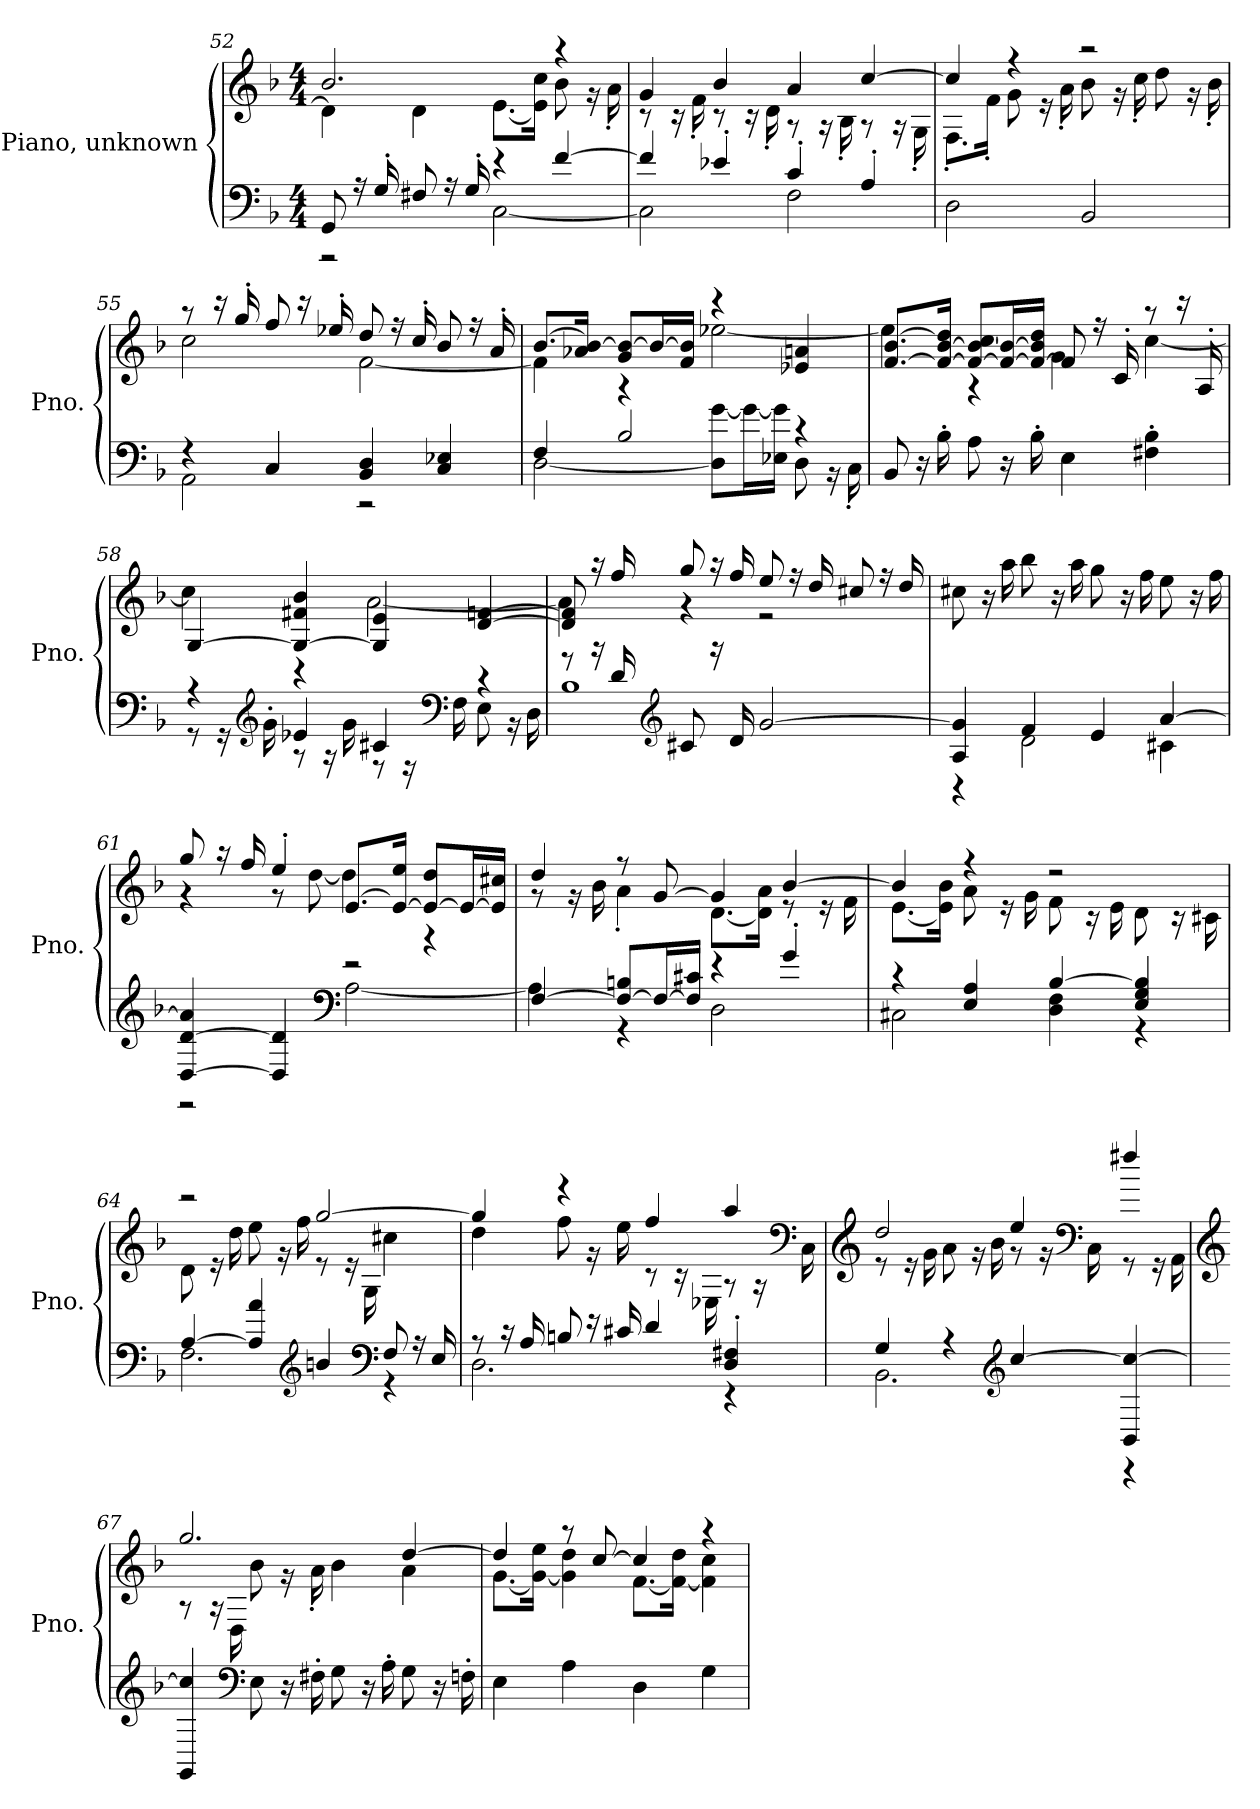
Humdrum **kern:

**kern	**kern
*part1	*part1
*staff2	*staff1
*I"Piano, unknown	*
*I'Pno.	*
!!LO:LB:g=z
*clefF4	*clefG2
*k[b-]	*k[b-]
*M4/4	*M4/4
=52	=52
*^	*^
8GG/	2r	2.b-/	4d\]
16r	.	.	.
16G'/	.	.	.
8F#X/	.	.	4d\
16r	.	.	.
16G'/	.	.	.
4r	[2C\	.	[8.e\L
.	.	.	16e\] 16cc\Jk
[4f/	.	4r	8b-\
.	.	.	16r
.	.	.	16a'\
=53	=53	=53	=53
4f/]	2C\]	4g/	8r
.	.	.	16r
.	.	.	16f'\
4e-X'/	.	4b-/	8r
.	.	.	16r
.	.	.	16d'\
4c'/	2F\	4a/	8r
.	.	.	16r
.	.	.	16B-'\
4A'/	.	[4cc/	8r
.	.	.	16r
.	.	.	16G'\
*v	*v	*	*
=54	=54	=54
2D\	4cc/]	8.F'\L
.	.	16f'\Jk
.	4r	8g\
.	.	16r
.	.	16a'\
2BB-/	2r	8b-\
.	.	16r
.	.	16cc'\
.	.	8dd\
.	.	16r
.	.	16b-'\
!!LO:LB:g=z	!!
=55	=55	=55
*^	*	*
4r	2AA\	8r	2cc\
.	.	16r	.
.	.	16gg'/	.
4C/	.	8ff/	.
.	.	16r	.
.	.	16ee-X'/	.
4BB-/ 4D/	2r	8dd/	[2f\
.	.	16r	.
.	.	16cc'/	.
4C/ 4E-X/	.	8b-/	.
.	.	16r	.
.	.	16a'/	.
=56	=56	=56	=56
4F/	[2D\	[8.b-/L	4f\]
.	.	16a-X/ 16b-/_Jk	.
2B-/	.	8g/ 8b-/_L	4r
.	.	16b-/L_	.
.	.	16f/ 16b-/]JJ	.
.	8D\] [8g\L	4r	[2ee-X\
.	16g\L_	.	.
.	16E-X\ 16g\]JJ	.	.
4r	8D\	4e-X/ 4an/	.
.	16r	.	.
.	16C'\	.	.
*v	*v	*	*
!!LO:PB:g=z	!!
=57	=57	=57
8BB-/	[8.f/ [8.b-/L	4ee-\]
16r	.	.
16B-'\	16f/_ 16b-/_ 16dd/Jk	.
8A\	8f/_ 8b-/_ 8cc/L	4r
16r	16f/_ 16b-/_L	.
16B-'\	16f/_ 16b-/] 16dd/JJ	.
4E\	8f/]	4g\
.	16r	.
.	16c'/	.
4F#X\' 4B-\'	8r	[4cc\
.	16r	.
.	16A'/	.
=58	=58	=58
*^	*	*
4r	8r	[4G/	4cc\]
.	16r	.	.
*clefG2	*	*	*
.	16g'\	.	.
4e-X/	8r	4G/_ 4f#X/ 4b-/	4r
.	16r	.	.
.	16g\	.	.
4c#X/	8r	4G/] 4e/	[2a\
.	16r	.	.
*clefF4	*	*	*
.	16F\	.	.
4r	8E\	[4d/ [4fn/	.
.	16r	.	.
.	16D\	.	.
!!LO:LB:g=z	!!
=59	=59	=59	=59
8r	1B-	8d/] 8f/]	4a\]
16r	.	16r	.
16d/	.	16ff/	.
*clefG2	*	*	*
8c#X/	.	8gg/	4r
16r	.	16r	.
16d/	.	16ff/	.
[2g/	.	8ee/	2r
.	.	16r	.
.	.	16dd/	.
.	.	8cc#X/	.
.	.	16r	.
.	.	16dd/	.
*	*	*v	*v
=60	=60	=60
4A/ 4g/]	4r	8cc#X\
.	.	16r
.	.	16aa\
4f/	2d\	8bb-\
.	.	16r
.	.	16aa\
4e/	.	8gg\
.	.	16r
.	.	16ff\
[4a/	4c#X\	8ee\
.	.	16r
.	.	16ff\
!!LO:LB:g=z
=61	=61	=61
*	*	*^
[4D/ [4d/ 4a/]	2r	8gg/	4r
.	.	16r	.
.	.	16ff/	.
4D/] 4d/]	.	4ee'/	8r
.	.	.	[8dd\
*clefF4	*	*	*
2r	[2A\	[8.e/L	4dd\]
.	.	16e/_ 16ee/Jk	.
.	.	8e/_ 8dd/L	4r
.	.	16e/L_	.
.	.	16e/] 16cc#X/JJ	.
=62	=62	=62	=62
[4F/	4A\]	4dd/	8r
.	.	.	16r
.	.	.	16b-\
8F/_ 8Bn/L	4r	8r	4a'\
16F/L_	.	[8g/	.
16F/] 16c#X/JJ	.	.	.
4r	2D\	4g/]	[8.d\L
.	.	.	16d\] 16a\Jk
4g'/	.	[4b-/	8r
.	.	.	16r
.	.	.	16f\
=63	=63	=63	=63
4r	2C#X\	4b-/]	[8.e\L
.	.	.	16e\] 16b-\Jk
4E/ 4A/	.	4r	8a\
.	.	.	16r
.	.	.	16g\
[4B-/	4D\ 4F\	2r	8f\
.	.	.	16r
.	.	.	16e\
4E/ 4G/ 4B-/]	4r	.	8d\
.	.	.	16r
.	.	.	16c#X\
!!LO:LB:g=z	!!
=64	=64	=64	=64
[4A/	2.F\	2r	8d\
.	.	.	16r
.	.	.	16dd\
4A/] 4a/	.	.	8ee\
.	.	.	16r
.	.	.	16ff\
*clefG2	*	*	*
4bn/	.	[2gg/	8r
.	.	.	16r
.	.	.	16G\
*clefF4	*	*	*
8F/	4r	.	4cc#X\
16r	.	.	.
16E/	.	.	.
=65	=65	=65	=65
8r	2.D\	4gg/]	4dd\
16r	.	.	.
16A/	.	.	.
8Bn/	.	4r	8ff\
16r	.	.	16r
16c#X/	.	.	16ee\
4d/	.	4ff/	8r
.	.	.	16r
.	.	.	16E-X\
4D/' 4F#X/'	4r	4aa/	8r
.	.	.	16r
*	*	*clefF4	*
.	.	.	16C\
!!LO:LB:g=z	!!
=66	=66	=66	=66
*	*	*clefG2	*
4G/	2.BB-\	2dd/	8r
.	.	.	16r
.	.	.	16g\
4r	.	.	8a\
.	.	.	16r
.	.	.	16b-\
*clefG2	*	*	*
[4cc/	.	4ee/	8r
.	.	.	16r
*	*	*clefF4	*
.	.	.	16C\
4BB-/ 4cc/_	4r	4ff#X/	8r
.	.	.	16r
.	.	.	16AA\
*v	*v	*	*
=67	=67	=67
*	*clefG2	*
4GG/ 4cc/]	2.gg/	8r
.	.	16r
.	.	16D\
*clefF4	*	*
8E\	.	8b-\
16r	.	16r
16F#X'\	.	16a'\
8G\	.	4b-\
16r	.	.
16A'\	.	.
8G\	[4dd/	4a\
16r	.	.
16Fn'\	.	.
=68	=68	=68
4E\	4dd/]	[8.g\L
.	.	16g\_ 16ee\Jk
4A\	8r	4g\] 4dd\
.	[8cc/	.
4D\	4cc/]	[8.f\L
.	.	16f\_ 16dd\Jk
4G\	4r	4f\] 4cc\
*	*v	*v
=	=
*-	*-
